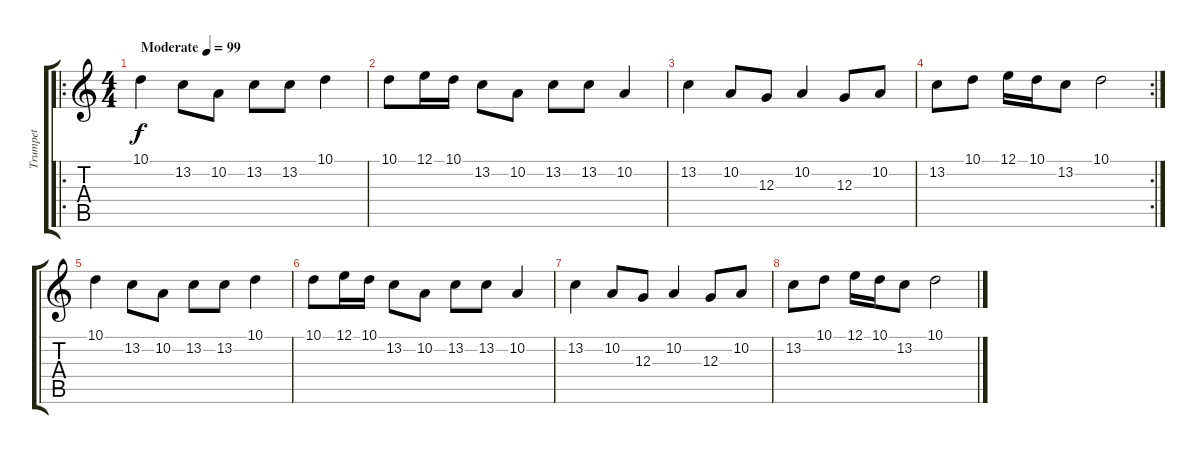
\track ("Trumpet" "Trumpet") {instrument trumpet}
\staff {score tabs}
\tuning (E4 B3 G3 D3 A2 E2) {hide}
\ro
\ts (4 4)
\tempo (99 "Moderate")
\clef g2
\ks c
10.1.4{dy f instrument trumpet} 13.2.8 10.2.8 13.2.8 13.2.8 10.1.4 |
10.1.8 12.1.16 10.1.16 13.2.8 10.2.8 13.2.8 13.2.8 10.2.4 |
13.2.4 10.2.8 12.3.8 10.2.4 12.3.8 10.2.8 |
\rc 2
13.2.8 10.1.8 12.1.16 10.1.16 13.2.8 10.1.2 |
10.1.4{volume 0} 13.2.8 10.2.8 13.2.8 13.2.8 10.1.4 |
10.1.8 12.1.16 10.1.16 13.2.8 10.2.8 13.2.8 13.2.8 10.2.4 |
13.2.4 10.2.8 12.3.8 10.2.4 12.3.8 10.2.8 |
13.2.8 10.1.8 12.1.16 10.1.16 13.2.8 10.1.2
